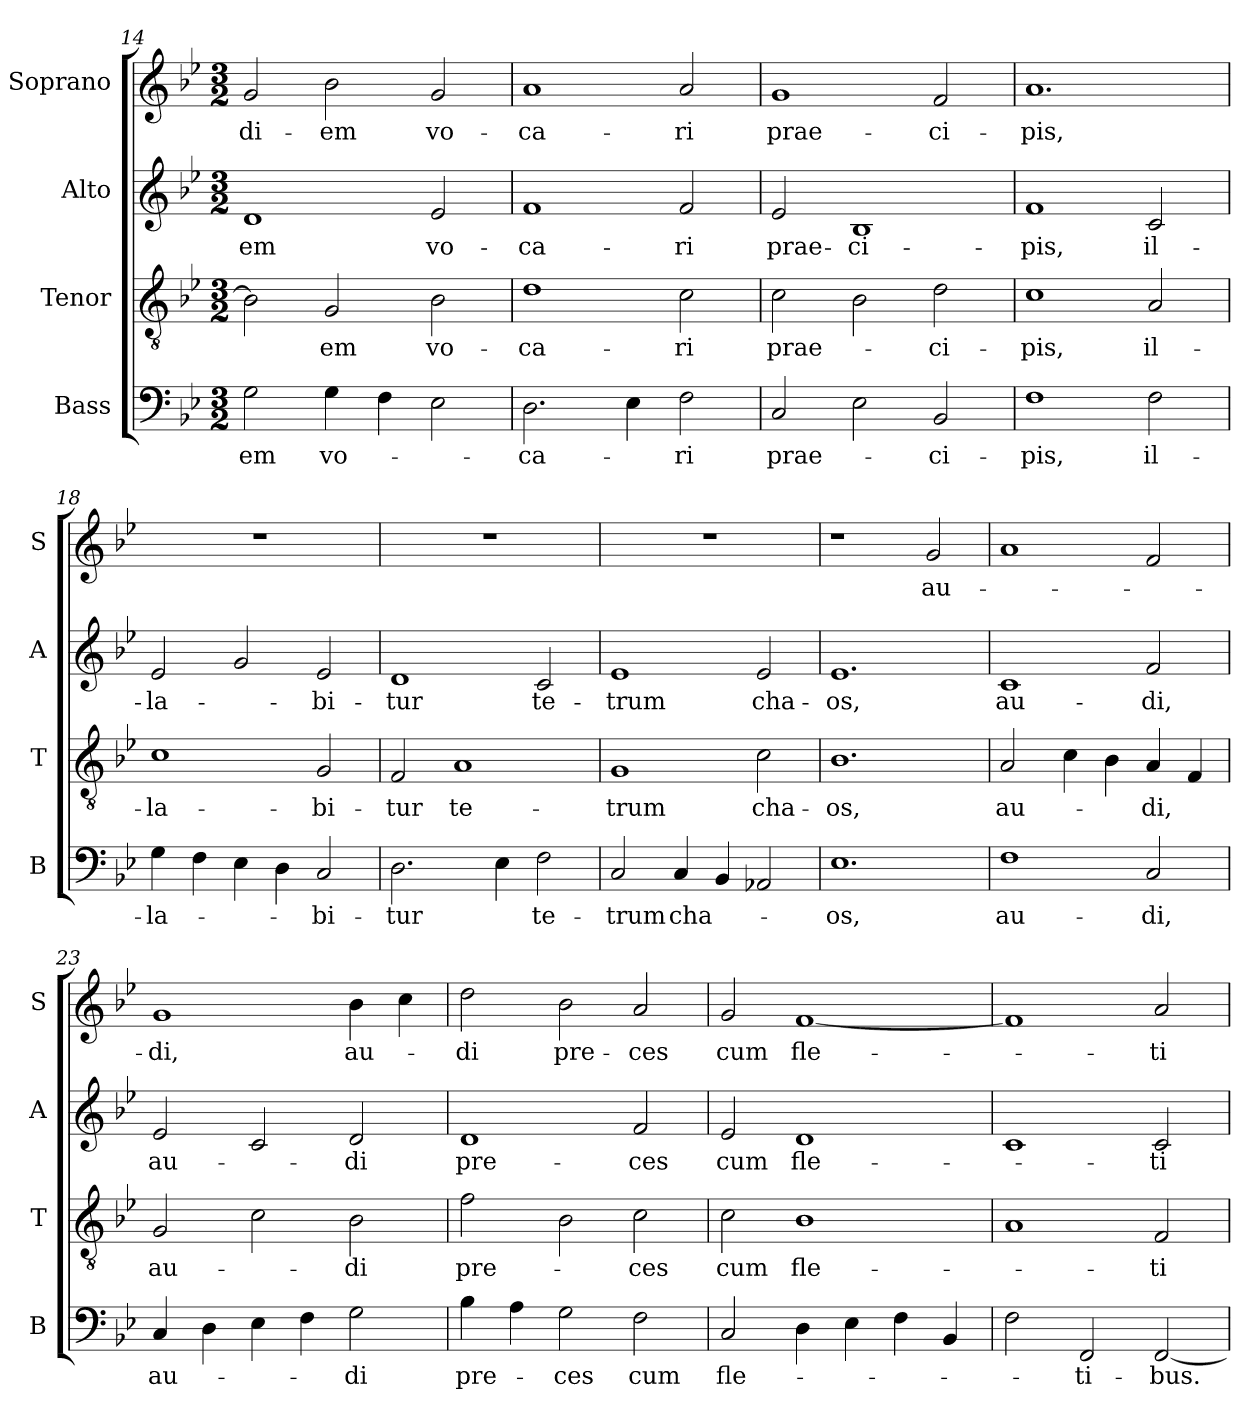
**kern	**text	**kern	**text	**kern	**text	**kern	**text
*part4	*part4	*part3	*part3	*part2	*part2	*part1	*part1
*staff4	*staff4	*staff3	*staff3	*staff2	*staff2	*staff1	*staff1
*I"Bass	*	*I"Tenor	*	*I"Alto	*	*I"Soprano	*
*I'B	*	*I'T	*	*I'A	*	*I'S	*
!!LO:LB:g=z
*clefF4	*	*clefGv2	*	*clefG2	*	*clefG2	*
*k[b-e-]	*	*k[b-e-]	*	*k[b-e-]	*	*k[b-e-]	*
*B-:	*	*B-:	*	*B-:	*	*B-:	*
*M3/2	*	*M3/2	*	*M3/2	*	*M3/2	*
=14	=14	=14	=14	=14	=14	=14	=14
2G\	-em	2B-\]	.	1d	-em	2g/	di-
4G\	vo-	2G/	-em	.	.	2b-\	-em
4F\	.	.	.	.	.	.	.
2E-\	.	2B-\	vo-	2e-/	vo-	2g/	vo-
=15	=15	=15	=15	=15	=15	=15	=15
2.D\	-ca-	1d	-ca-	1f	-ca-	1a	-ca-
4E-\	.	.	.	.	.	.	.
2F\	-ri	2c\	-ri	2f/	-ri	2a/	-ri
=16	=16	=16	=16	=16	=16	=16	=16
2C/	prae-	2c\	prae-	2e-/	prae-	1g	prae-
2E-\	.	2B-\	.	1B-	-ci-	.	.
2BB-/	-ci-	2d\	-ci-	.	.	2f/	-ci-
=17	=17	=17	=17	=17	=17	=17	=17
1F	-pis,	1c	-pis,	1f	-pis,	1.a	-pis,
2F\	il-	2A/	il-	2c/	il-	.	.
=18	=18	=18	=18	=18	=18	=18	=18
4G\	-la-	1c	-la-	2e-/	-la-	1.r	.
4F\	.	.	.	.	.	.	.
4E-\	.	.	.	2g/	.	.	.
4D\	.	.	.	.	.	.	.
2C/	-bi-	2G/	-bi-	2e-/	-bi-	.	.
=19	=19	=19	=19	=19	=19	=19	=19
2.D\	-tur	2F/	-tur	1d	-tur	1.r	.
.	.	1A	te-	.	.	.	.
4E-\	.	.	.	.	.	.	.
2F\	te-	.	.	2c/	te-	.	.
!!LO:PB:g=z
=20	=20	=20	=20	=20	=20	=20	=20
2C/	-trum	1G	-trum	1e-	-trum	1.r	.
4C/	cha-	.	.	.	.	.	.
4BB-/	.	.	.	.	.	.	.
2AA-X/	.	2c\	cha-	2e-/	cha-	.	.
=21	=21	=21	=21	=21	=21	=21	=21
1.E-	-os,	1.B-	-os,	1.e-	-os,	1r	.
.	.	.	.	.	.	2g/	au-
=22	=22	=22	=22	=22	=22	=22	=22
1F	au-	2A/	au-	1c	au-	1a	.
.	.	4c\	.	.	.	.	.
.	.	4B-\	.	.	.	.	.
2C/	-di,	4A/	-di,	2f/	-di,	2f/	.
.	.	4F/	.	.	.	.	.
=23	=23	=23	=23	=23	=23	=23	=23
4C/	au-	2G/	au-	2e-/	au-	1g	-di,
4D\	.	.	.	.	.	.	.
4E-\	.	2c\	.	2c/	.	.	.
4F\	.	.	.	.	.	.	.
2G\	-di	2B-\	-di	2d/	-di	4b-\	au-
.	.	.	.	.	.	4cc\	.
=24	=24	=24	=24	=24	=24	=24	=24
4B-\	pre-	2f\	pre-	1d	pre-	2dd\	-di
4A\	.	.	.	.	.	.	.
2G\	-ces	2B-\	.	.	.	2b-\	pre-
2F\	cum	2c\	-ces	2f/	-ces	2a/	-ces
!!LO:LB:g=z
=25	=25	=25	=25	=25	=25	=25	=25
2C/	fle-	2c\	cum	2e-/	cum	2g/	cum
4D\	.	1B-	fle-	1d	fle-	[1f	fle-
4E-\	.	.	.	.	.	.	.
4F\	.	.	.	.	.	.	.
4BB-/	.	.	.	.	.	.	.
=26	=26	=26	=26	=26	=26	=26	=26
2F\	.	1A	.	1c	.	1f]	.
2FF/	-ti-	.	.	.	.	.	.
[2FF/	-bus.	2F/	-ti-	2c/	-ti-	2a/	-ti-
=	=	=	=	=	=	=	=
*-	*-	*-	*-	*-	*-	*-	*-
